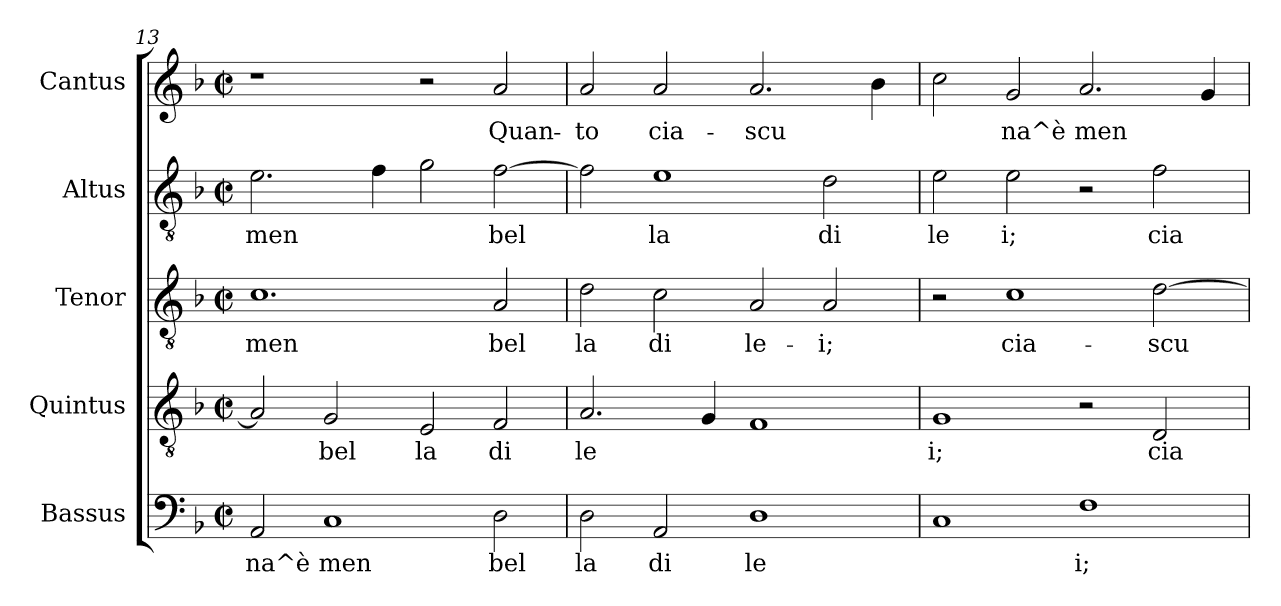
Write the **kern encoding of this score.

**kern	**text	**kern	**text	**kern	**text	**kern	**text	**kern	**text
*part5	*part5	*part4	*part4	*part3	*part3	*part2	*part2	*part1	*part1
*staff5	*staff5	*staff4	*staff4	*staff3	*staff3	*staff2	*staff2	*staff1	*staff1
*I"Bassus	*	*I"Quintus	*	*I"Tenor	*	*I"Altus	*	*I"Cantus	*
*I'Bassus	*	*I'Quintus	*	*I'Tenor	*	*I'Altus	*	*I'Cantus	*
*clefF4	*	*clefGv2	*	*clefGv2	*	*clefGv2	*	*clefG2	*
*k[b-]	*	*k[b-]	*	*k[b-]	*	*k[b-]	*	*k[b-]	*
*F:	*	*F:	*	*F:	*	*F:	*	*F:	*
*M2/2	*	*M2/2	*	*M2/2	*	*M2/2	*	*M2/2	*
*met(c|)	*	*met(c|)	*	*met(c|)	*	*met(c|)	*	*met(c|)	*
=13	=13	=13	=13	=13	=13	=13	=13	=13	=13
!	!LO:LY:b:cj	!	!LO:LY:b:cj	!	!LO:LY:b:cj	!	!LO:LY:b:cj	!	!
2AA/	na^è	2A/]	.	1.c	men	2.e\	men	1r	.
!	!LO:LY:b:cj	!	!LO:LY:b:cj	!	!	!	!	!	!
1C	men	2G/	bel	.	.	.	.	.	.
!	!	!	!	!	!	!	!LO:LY:b:cj	!	!
.	.	.	.	.	.	4f\	.	.	.
!	!	!	!LO:LY:b:cj	!	!	!	!LO:LY:b:cj	!	!
.	.	2E/	la	.	.	2g\	.	2r	.
!	!LO:LY:b:cj	!	!LO:LY:b:cj	!	!LO:LY:b:cj	!	!LO:LY:b:cj	!	!LO:LY:b:cj
2D\	bel	2F/	di	2A/	bel	[<2f\	bel-	2a/	Quan-
!!LO:PB:g=z
=14	=14	=14	=14	=14	=14	=14	=14	=14	=14
!	!LO:LY:b:cj	!	!LO:LY:b:cj	!	!LO:LY:b:cj	!	!LO:LY:b:cj	!	!LO:LY:b:cj
2D\	la	2.A/	le-	2d\	la	2f\]	--	2a/	-to
!	!LO:LY:b:cj	!	!	!	!LO:LY:b:cj	!	!LO:LY:b:cj	!	!LO:LY:b:cj
2AA/	di	.	.	2c\	di	1e	-la	2a/	cia-
!	!	!	!LO:LY:b:cj	!	!	!	!	!	!
.	.	4G/	--	.	.	.	.	.	.
!	!LO:LY:b:cj	!	!LO:LY:b:cj	!	!LO:LY:b:cj	!	!	!	!LO:LY:b:cj
1D	le	1F	--	2A/	le-	.	.	2.a/	-scu-
!	!	!	!	!	!LO:LY:b:cj	!	!LO:LY:b:cj	!	!
.	.	.	.	2A/	-i;	2d\	di	.	.
!	!	!	!	!	!	!	!	!	!LO:LY:b:cj
.	.	.	.	.	.	.	.	4b-\	--
=15	=15	=15	=15	=15	=15	=15	=15	=15	=15
!	!LO:LY:b:cj	!	!LO:LY:b:cj	!	!	!	!LO:LY:b:cj	!	!LO:LY:b:cj
1C	.	1G	-i;	2r	.	2e\	le	2cc\	--
!	!	!	!	!	!LO:LY:b:cj	!	!LO:LY:b:cj	!	!LO:LY:b:cj
.	.	.	.	1c	cia-	2e\	i;	2g/	-na^è
!	!LO:LY:b:cj	!	!	!	!	!	!	!	!LO:LY:b:cj
1F	i;	2r	.	.	.	2r	.	2.a/	men
!	!	!	!LO:LY:b:cj	!	!LO:LY:b:cj	!	!LO:LY:b:cj	!	!
.	.	2D/	cia-	[>2d\	-scu-	2f\	cia	.	.
!	!	!	!	!	!	!	!	!	!LO:LY:b:cj
.	.	.	.	.	.	.	.	4g/	.
=	=	=	=	=	=	=	=	=	=
*-	*-	*-	*-	*-	*-	*-	*-	*-	*-
